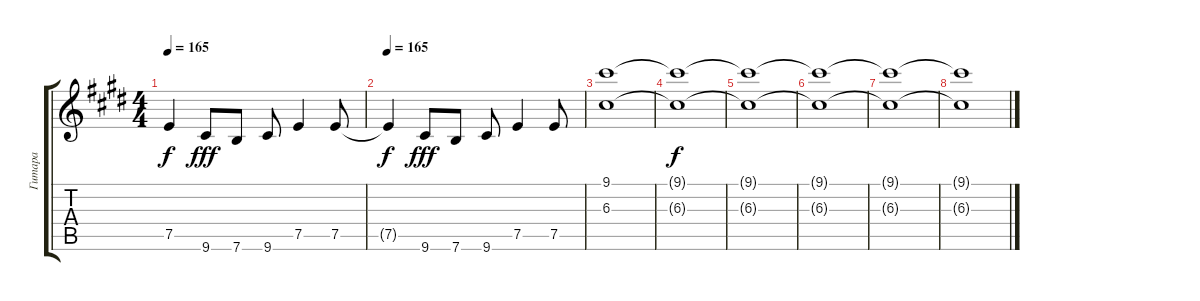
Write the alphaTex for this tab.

\track ("Гитара" "Гитара") {instrument overdrivenguitar}
\staff {score tabs}
\tuning (E4 B3 G3 D3 A2 E2) {hide}
\ts (4 4)
\tempo 165
\clef g2
\ks e
7.5{t}.4{dy f} 9.6.8{dy fff} 7.6.8 9.6.8 7.5.4 7.5.8 |
\tempo 165
7.5{t}.4{dy f} 9.6.8{dy fff} 7.6.8 9.6.8 7.5.4 7.5.8 |
(9.1 6.3).1{volume 2} |
(9.1{t} 6.3{t}).1{dy f} |
(9.1{t} 6.3{t}).1 |
(9.1{t} 6.3{t}).1 |
(9.1{t} 6.3{t}).1 |
(9.1{t} 6.3{t}).1
